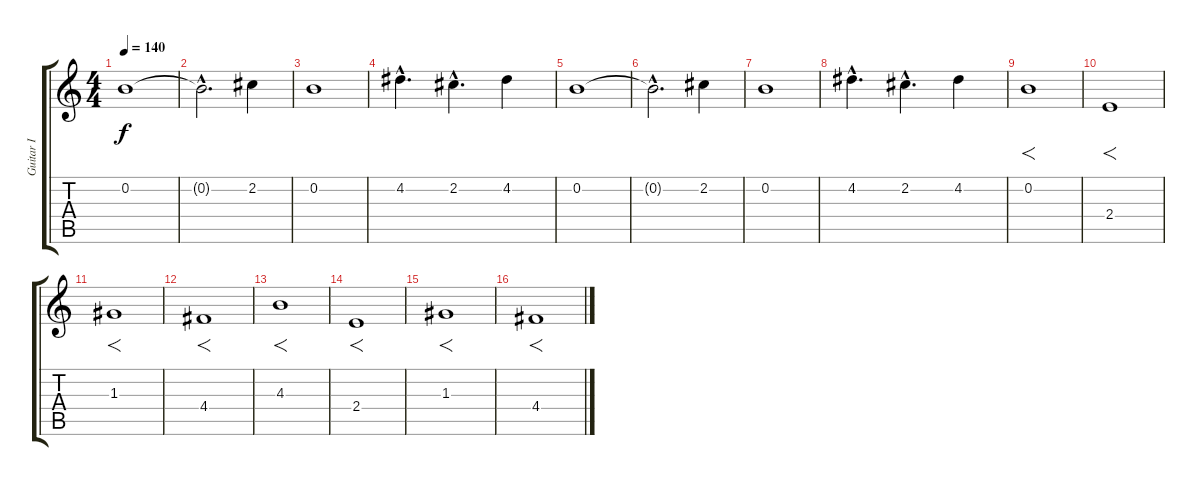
\track ("Guitar I" "Guitar I") {instrument acousticguitarnylon}
\staff {score tabs}
\tuning (E4 B3 G3 D3 A2 D2) {hide}
\ts (4 4)
\tempo 140
\clef g2
\ks c
0.2.1{dy f} |
0.2{hac t}.2{d} 2.2.4 |
0.2.1 |
4.2{hac}.4{d} 2.2{hac}.4{d} 4.2.4 |
0.2.1 |
0.2{hac t}.2{d} 2.2.4 |
0.2.1 |
4.2{hac}.4{d} 2.2{hac}.4{d} 4.2.4 |
0.2.1{f} |
2.4.1{f} |
1.3.1{f} |
4.4.1{f} |
4.3.1{f} |
2.4.1{f} |
1.3.1{f} |
4.4.1{f}
